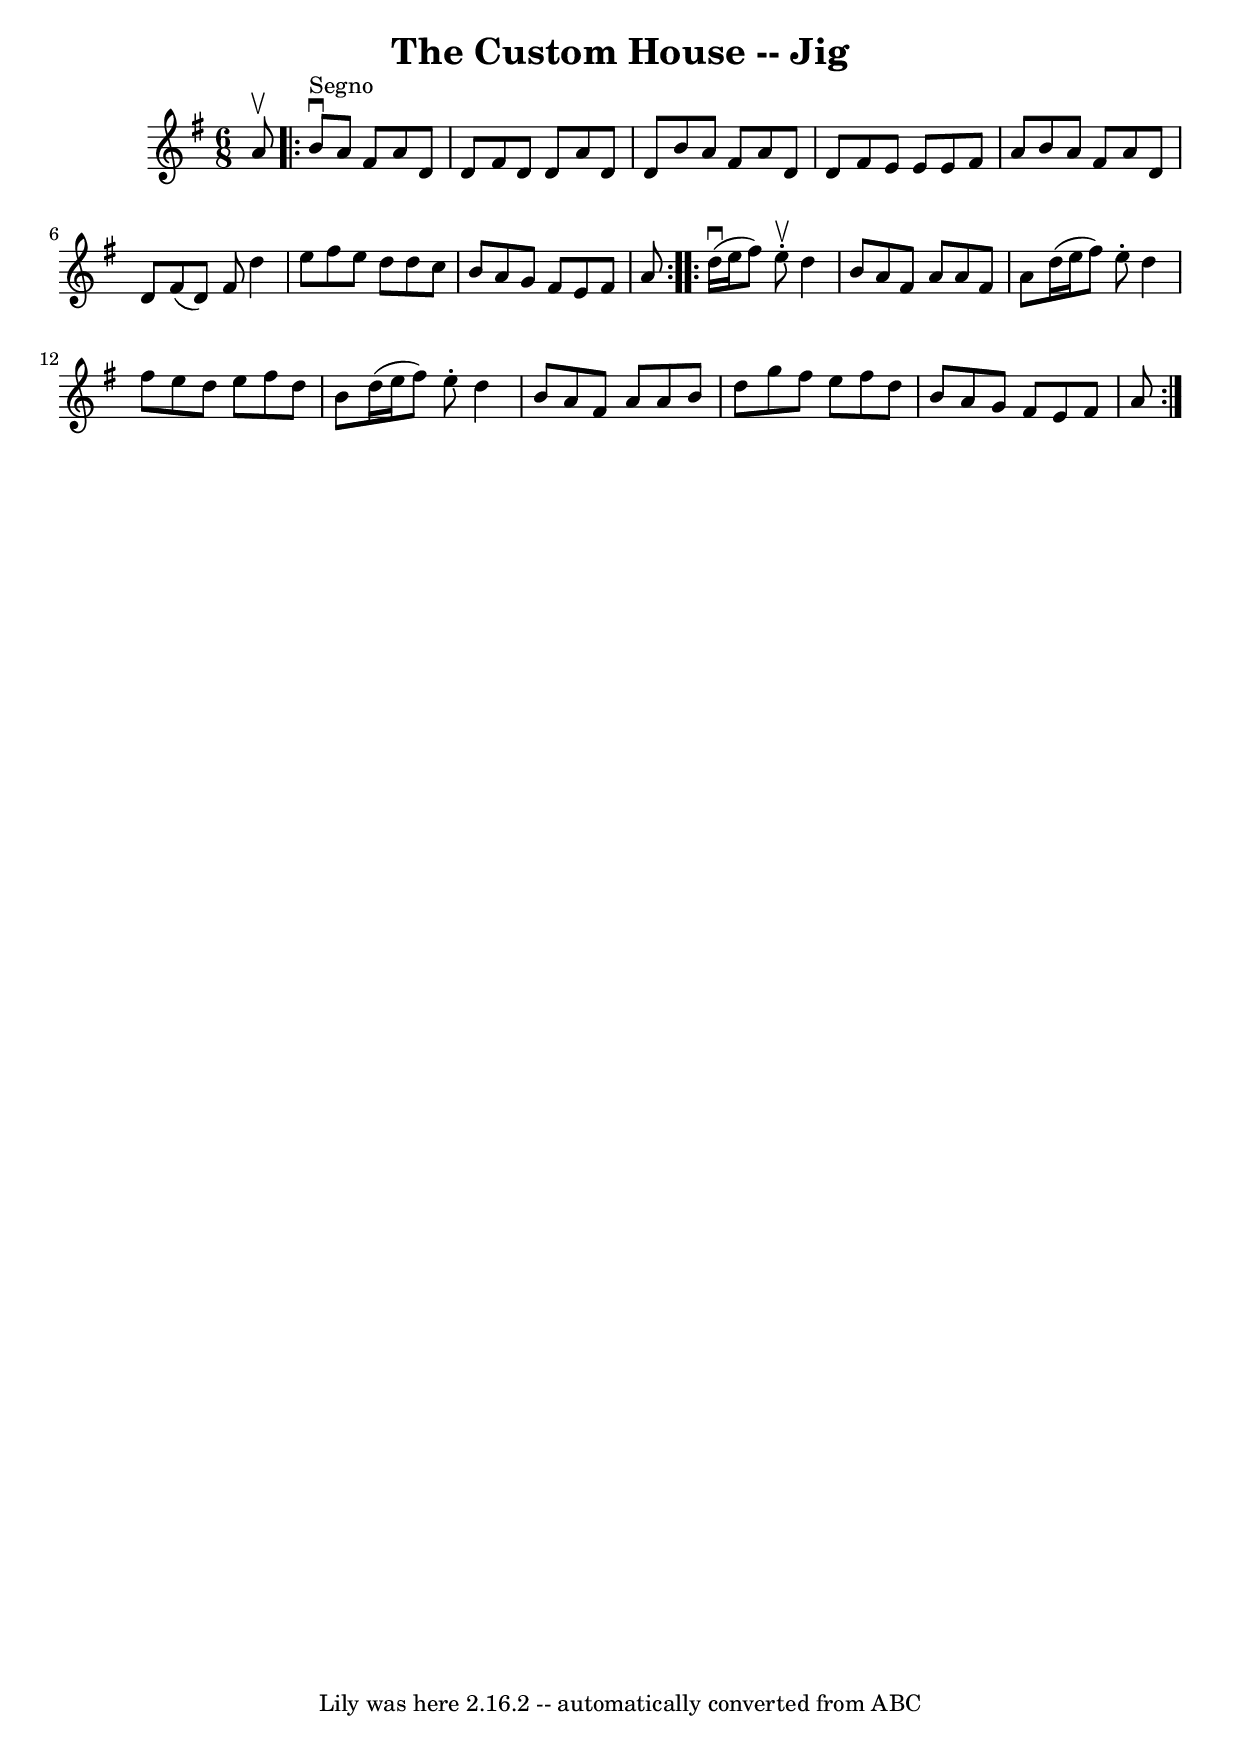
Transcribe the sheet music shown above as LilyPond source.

\version "2.7.40"
\include "Mammoth.ily"
\header {
	%% book = "Ryan's Mammoth Collection"
	crossRefNumber = "1"
	footnotes = ""
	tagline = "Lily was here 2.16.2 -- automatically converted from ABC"
	title = "The Custom House -- Jig"
}
voicedefault =  {


\time 6/8 %  one sharp in the book
 \key d \mixolydian a'8^\upbow   \repeat volta 2 { b'8^"Segno"^\downbow   
a'8 fis'8 a'8 d'8 d'8  |
 fis'8 d'8 d'8 a'8 d'8 
 d'8  |
 b'8 a'8 fis'8 a'8 d'8 d'8  |
 fis'8   
 e'8 e'8 e'8 fis'8 a'8  |
 b'8 a'8 fis'8 a'8    
d'8 d'8  |
 fis'8 (d'8) fis'8 d''4 e''8  |
   
fis''8 e''8 d''8 d''8 c''8 b'8  |
 a'8 g'8 fis'8   
 e'8 fis'8 a'8    }     \repeat volta 2 { d''16^\downbow(e''16    
fis''8) e''8^\upbow-. d''4 b'8  |
 a'8 fis'8 a'8    
a'8 fis'8 a'8  |
 d''16 (e''16 fis''8) e''8 -. d''4  
 fis''8  |
 e''8 d''8 e''8 fis''8 d''8 b'8  |
    
 d''16 (e''16 fis''8) e''8 -. d''4 b'8  |
 a'8 fis'8 
 a'8 a'8 b'8 d''8  |
 g''8 fis''8 e''8 fis''8    
d''8 b'8  |
 a'8 g'8 fis'8 e'8 fis'8 a'8      }   
}

\score{
    <<

	\context Staff="default"
	{
	    \voicedefault 
	}

    >>
	\layout {
	}
	\midi {}
}
